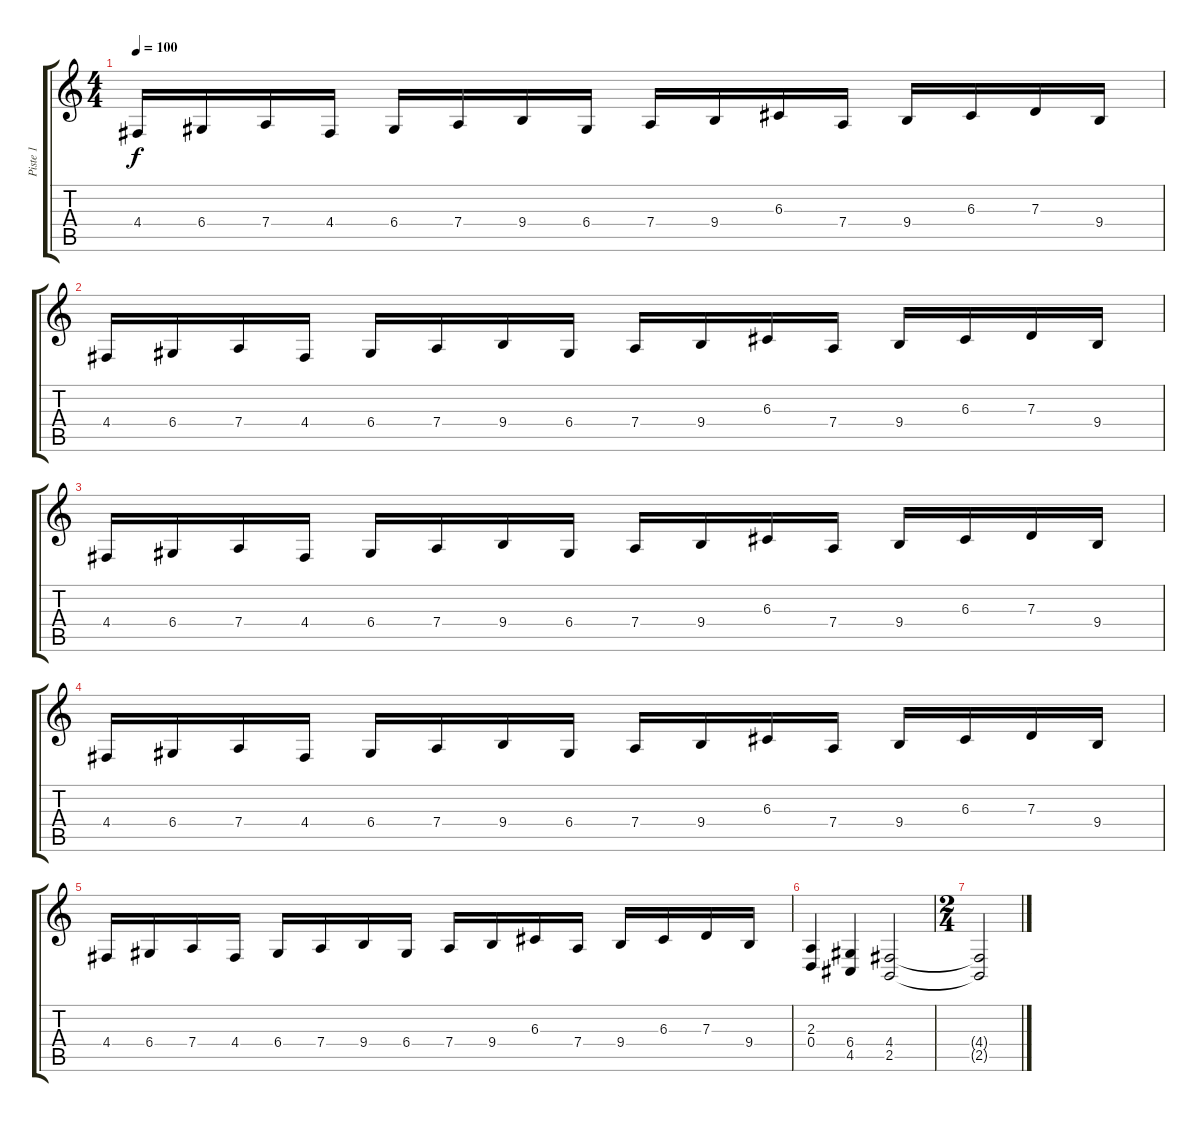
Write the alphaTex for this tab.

\track ("Piste 1" "Piste 1") {instrument fx7echoes}
\staff {score tabs}
\tuning (E4 B3 G3 D3 A2 E2) {hide}
\ts (4 4)
\tempo 100
\clef g2
\ks c
4.4.16{dy f} 6.4.16 7.4.16 4.4.16 6.4.16 7.4.16 9.4.16 6.4.16 7.4.16 9.4.16 6.3.16 7.4.16 9.4.16 6.3.16 7.3.16 9.4.16 |
4.4.16 6.4.16 7.4.16 4.4.16 6.4.16 7.4.16 9.4.16 6.4.16 7.4.16 9.4.16 6.3.16 7.4.16 9.4.16 6.3.16 7.3.16 9.4.16 |
4.4.16 6.4.16 7.4.16 4.4.16 6.4.16 7.4.16 9.4.16 6.4.16 7.4.16 9.4.16 6.3.16 7.4.16 9.4.16 6.3.16 7.3.16 9.4.16 |
4.4.16 6.4.16 7.4.16 4.4.16 6.4.16 7.4.16 9.4.16 6.4.16 7.4.16 9.4.16 6.3.16 7.4.16 9.4.16 6.3.16 7.3.16 9.4.16 |
4.4.16 6.4.16 7.4.16 4.4.16 6.4.16 7.4.16 9.4.16 6.4.16 7.4.16 9.4.16 6.3.16 7.4.16 9.4.16 6.3.16 7.3.16 9.4.16 |
(2.3 0.4).4 (6.4 4.5).4 (4.4 2.5).2 |
\ts (2 4)
(4.4{t} 2.5{t}).2
